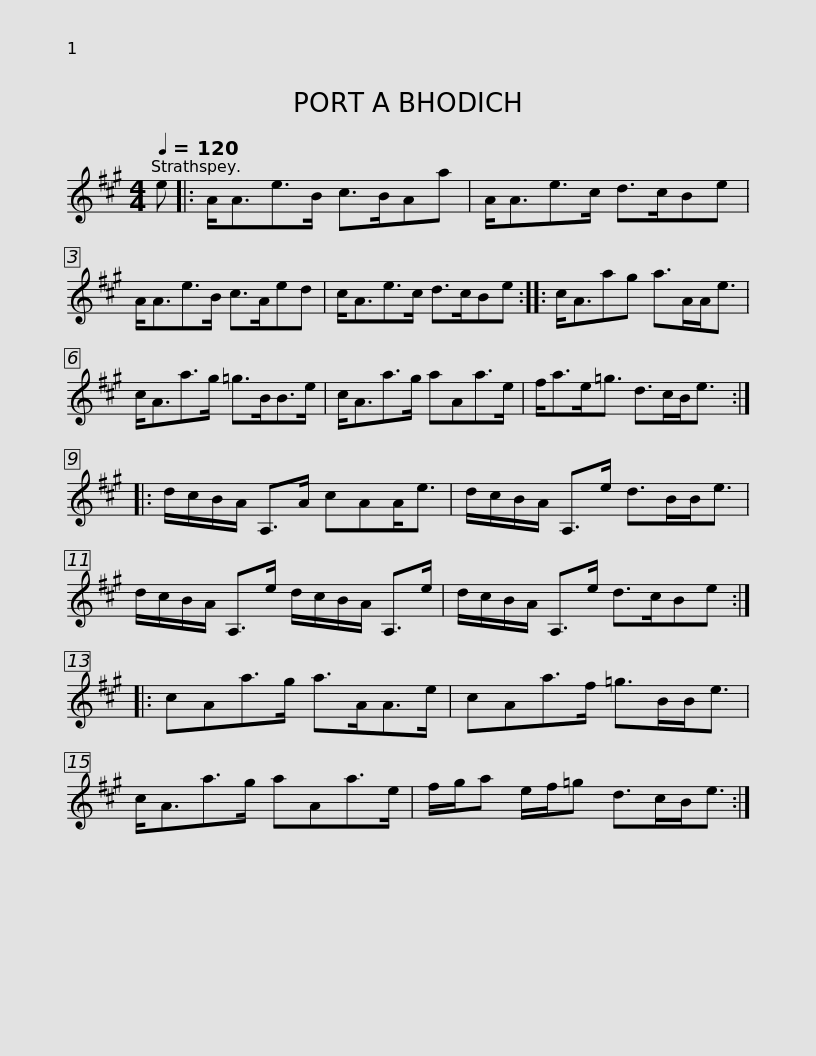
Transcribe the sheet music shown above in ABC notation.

X:1
L:1/8
Q:1/4=120
M:4/4
I:linebreak $
K:A
V:1 treble
V:1
 e |: A<Ae>B c>BAa | A<Ae>c d>cBe | A<Ae>B c>Aed | c<Ae>c d>cBe ::$ %5
 c<Aag a>AA<e | c<Aa>g =g>BB>e | c<Aa>g aAa>e | f<ae<=g d>cB<e ::$ d/c/B/A/ A,>A cAA<e | %10
 d/c/B/A/ A,>e d>BB<e | d/c/B/A/ A,>e d/c/B/A/ A,>e |$ d/c/B/A/ A,>e d>cBe :: cAa>g a>AA>e | cAa>f =g>BB<e | %15
 c<Aa>g aAa>e |$ f/g/a e/f/=g d>cB<e :| %17
